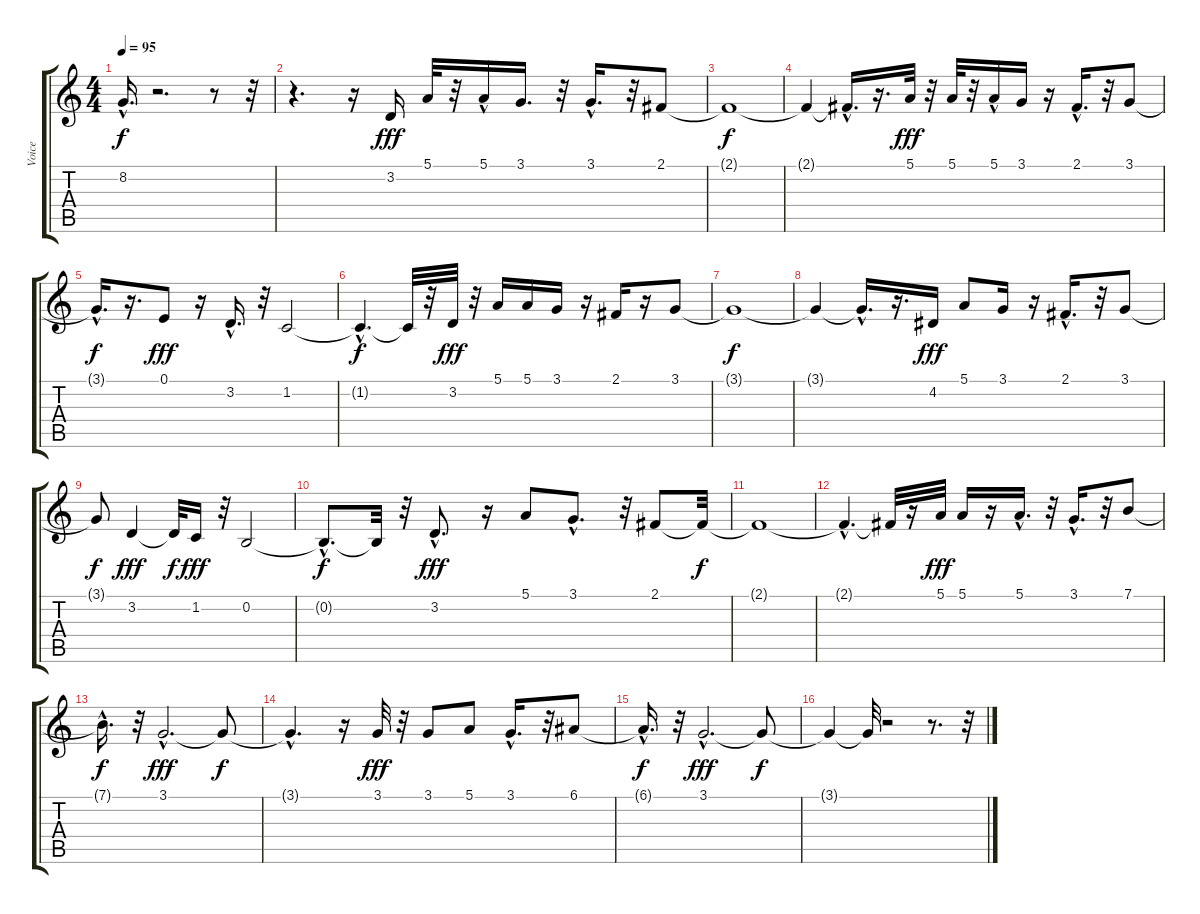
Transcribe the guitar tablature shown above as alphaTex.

\track ("Voice" "Voice") {instrument synthvoice}
\staff {score tabs}
\tuning (E4 B3 G3 D3 A2 E2) {hide}
\ts (4 4)
\tempo 95
\clef g2
\ks c
8.2{hac t}.16{d dy f} r.2{d} r.8 r.32 |
r.4{d} r.16 3.2.16{dy fff} 5.1.32 r.32 5.1{hac}.16 3.1.16{d} r.32 3.1{hac}.16{d} r.32 2.1.8 |
2.1{t}.1{dy f} |
2.1{t}.4 2.1{hac t}.16{d} r.16{d} 5.1.32{dy fff} r.32 5.1.32 r.32 5.1{hac}.16 3.1.16 r.16 2.1{hac}.16{d} r.32 3.1.8 |
3.1{hac t}.16{d dy f} r.16{d} 0.1.8{dy fff} r.16 3.2{hac}.16{d} r.32 1.2.2 |
1.2{hac t}.4{d dy f} 1.2{t}.32 r.32 3.2.32{dy fff} r.32 5.1.16 5.1.16 3.1.16 r.16 2.1.16 r.16 3.1.8 |
3.1{t}.1{dy f} |
3.1{t}.4 3.1{hac t}.16{d} r.16{d} 4.2.16{dy fff} 5.1.8 3.1.16 r.16 2.1{hac}.16{d} r.32 3.1.8 |
3.1{t}.8{dy f} 3.2.4{dy fff} 3.2{t}.32{dy f} 1.2.16{dy fff} r.32 0.2.2 |
0.2{hac t}.8{d dy f} 0.2{t}.32 r.32 3.2{hac}.8{d dy fff} r.16 5.1.8 3.1{hac}.8{d} r.32 2.1.8 2.1{t}.32{dy f} |
2.1{t}.1 |
2.1{hac t}.4{d} 2.1{t}.32 r.16 5.1.32{dy fff} 5.1.16 r.16 5.1{hac}.16{d} r.32 3.1{hac}.16{d} r.32 7.1.8 |
7.1{hac t}.16{d dy f} r.32 3.1{hac}.2{d dy fff} 3.1{t}.8{dy f} |
3.1{hac t}.4{d} r.16 3.1.32{dy fff} r.32 3.1.8 5.1.8 3.1{hac}.16{d} r.32 6.1.8 |
6.1{hac t}.16{d dy f} r.32 3.1{hac}.2{d dy fff} 3.1{t}.8{dy f} |
3.1{t}.4 3.1{t}.32 r.2 r.8{d} r.32
